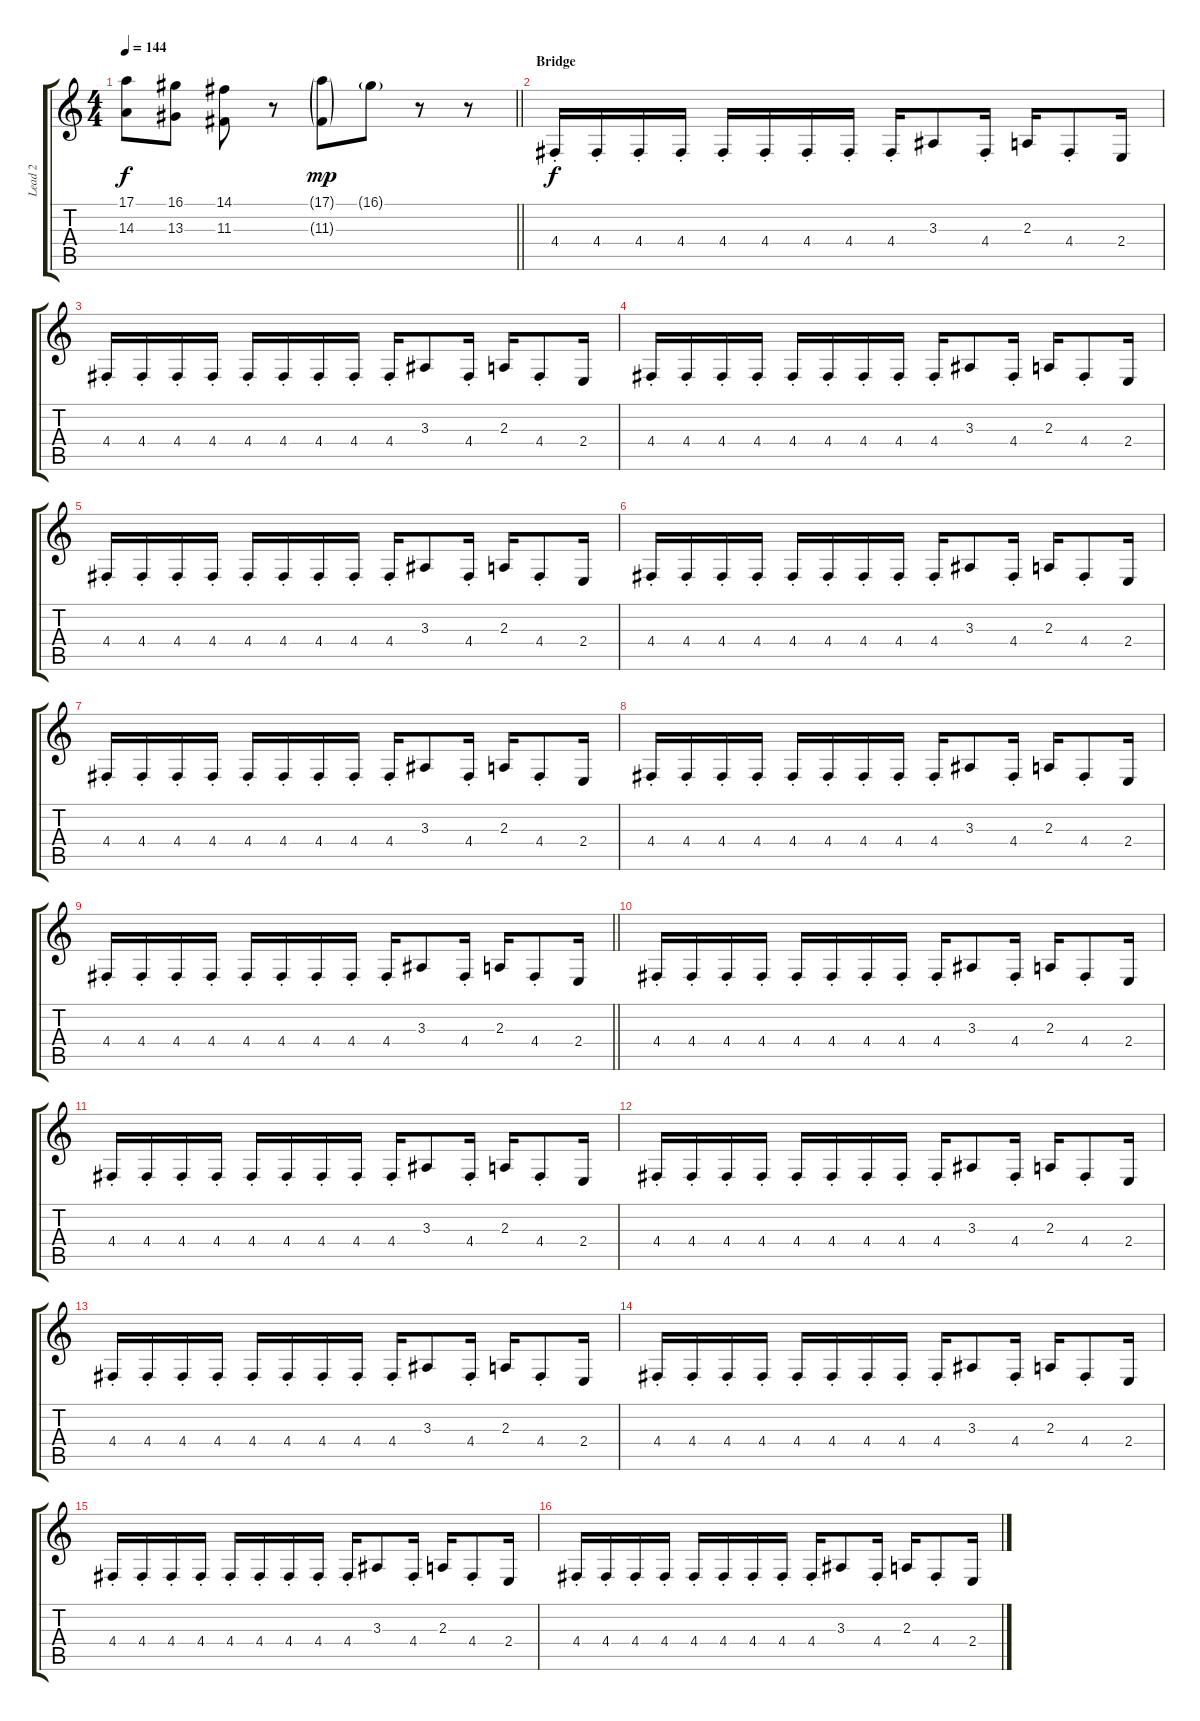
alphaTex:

\track ("Lead 2" "Lead 2") {instrument lead1square}
\staff {score tabs}
\tuning (E4 B3 G3 D3 A2 E2) {hide}
\ts (4 4)
\tempo 144
\clef g2
\barLineRight lightlight
\ks c
(17.1 14.3).8{dy f} (16.1 13.3).8 (14.1 11.3).8 r.8 (17.1{g} 11.3{g}).8{dy mp} 16.1{g}.8 r.8 r.8 |
\section ("" "Bridge")
4.4{st}.16{dy f volume 8} 4.4{st}.16 4.4{st}.16 4.4{st}.16 4.4{st}.16 4.4{st}.16 4.4{st}.16 4.4{st}.16 4.4{st}.16 3.3.8 4.4{st}.16 2.3.16 4.4{st}.8 2.4.16 |
4.4{st}.16 4.4{st}.16 4.4{st}.16 4.4{st}.16 4.4{st}.16 4.4{st}.16 4.4{st}.16 4.4{st}.16 4.4{st}.16 3.3.8 4.4{st}.16 2.3.16 4.4{st}.8 2.4.16 |
4.4{st}.16 4.4{st}.16 4.4{st}.16 4.4{st}.16 4.4{st}.16 4.4{st}.16 4.4{st}.16 4.4{st}.16 4.4{st}.16 3.3.8 4.4{st}.16 2.3.16 4.4{st}.8 2.4.16 |
4.4{st}.16 4.4{st}.16 4.4{st}.16 4.4{st}.16 4.4{st}.16 4.4{st}.16 4.4{st}.16 4.4{st}.16 4.4{st}.16 3.3.8 4.4{st}.16 2.3.16 4.4{st}.8 2.4.16 |
4.4{st}.16 4.4{st}.16 4.4{st}.16 4.4{st}.16 4.4{st}.16 4.4{st}.16 4.4{st}.16 4.4{st}.16 4.4{st}.16 3.3.8 4.4{st}.16 2.3.16 4.4{st}.8 2.4.16 |
4.4{st}.16 4.4{st}.16 4.4{st}.16 4.4{st}.16 4.4{st}.16 4.4{st}.16 4.4{st}.16 4.4{st}.16 4.4{st}.16 3.3.8 4.4{st}.16 2.3.16 4.4{st}.8 2.4.16 |
4.4{st}.16 4.4{st}.16 4.4{st}.16 4.4{st}.16 4.4{st}.16 4.4{st}.16 4.4{st}.16 4.4{st}.16 4.4{st}.16 3.3.8 4.4{st}.16 2.3.16 4.4{st}.8 2.4.16 |
\barLineRight lightlight
4.4{st}.16 4.4{st}.16 4.4{st}.16 4.4{st}.16 4.4{st}.16 4.4{st}.16 4.4{st}.16 4.4{st}.16 4.4{st}.16 3.3.8 4.4{st}.16 2.3.16 4.4{st}.8 2.4.16 |
4.4{st}.16{volume 13} 4.4{st}.16 4.4{st}.16 4.4{st}.16 4.4{st}.16 4.4{st}.16 4.4{st}.16 4.4{st}.16 4.4{st}.16 3.3.8 4.4{st}.16 2.3.16 4.4{st}.8 2.4.16 |
4.4{st}.16 4.4{st}.16 4.4{st}.16 4.4{st}.16 4.4{st}.16 4.4{st}.16 4.4{st}.16 4.4{st}.16 4.4{st}.16 3.3.8 4.4{st}.16 2.3.16 4.4{st}.8 2.4.16 |
4.4{st}.16 4.4{st}.16 4.4{st}.16 4.4{st}.16 4.4{st}.16 4.4{st}.16 4.4{st}.16 4.4{st}.16 4.4{st}.16 3.3.8 4.4{st}.16 2.3.16 4.4{st}.8 2.4.16 |
4.4{st}.16 4.4{st}.16 4.4{st}.16 4.4{st}.16 4.4{st}.16 4.4{st}.16 4.4{st}.16 4.4{st}.16 4.4{st}.16 3.3.8 4.4{st}.16 2.3.16 4.4{st}.8 2.4.16 |
4.4{st}.16{volume 13} 4.4{st}.16 4.4{st}.16 4.4{st}.16 4.4{st}.16 4.4{st}.16 4.4{st}.16 4.4{st}.16 4.4{st}.16 3.3.8 4.4{st}.16 2.3.16 4.4{st}.8 2.4.16 |
4.4{st}.16 4.4{st}.16 4.4{st}.16 4.4{st}.16 4.4{st}.16 4.4{st}.16 4.4{st}.16 4.4{st}.16 4.4{st}.16 3.3.8 4.4{st}.16 2.3.16 4.4{st}.8 2.4.16 |
4.4{st}.16 4.4{st}.16 4.4{st}.16 4.4{st}.16 4.4{st}.16 4.4{st}.16 4.4{st}.16 4.4{st}.16 4.4{st}.16 3.3.8 4.4{st}.16 2.3.16 4.4{st}.8 2.4.16
